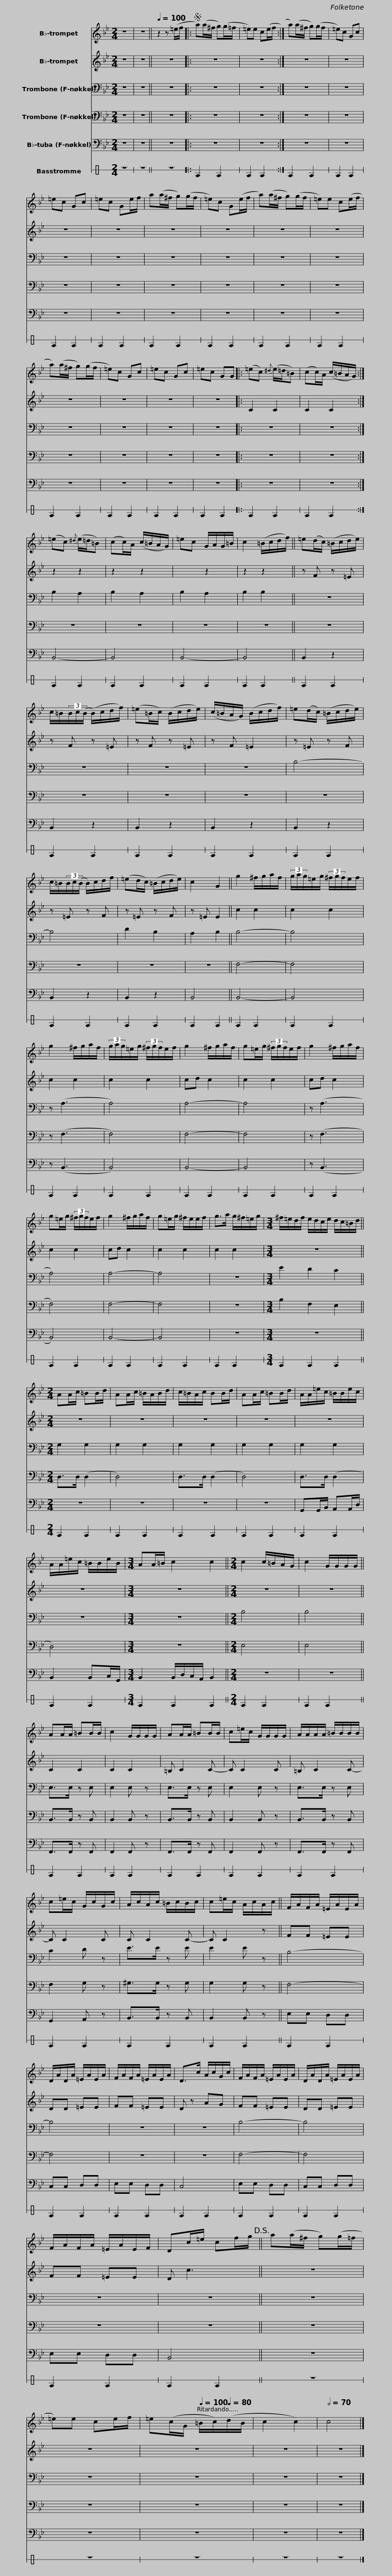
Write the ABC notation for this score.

X:1
%%score 1 2 3 4 5 6
L:1/8
M:2/4
I:linebreak $
K:Bb
V:1 treble transpose=-2
V:2 treble transpose=-2
V:3 bass
V:4 bass
V:5 bass
V:6 perc stafflines=1
K:none
V:1
[K:Bb] z4 | z4 ||[Q:1/4=100] z2 z (=e/f/ |:S a)(a/^f/ g)(g/=f/ | =e)e c(e/f/ :| %5
 a)(a/^f/ g)(g/f/ | =e)c Gc |$ =ec Gc | =ec Ge/f/ | a(a/^f/ g)(g/f/ | %10
 =e)c G(e/f/ | a)(a/^f/ g)(g/f/ | =e)e c(e/f/ | a)(a/^f/ g)(g/f/ |$ =e)c Gc | %15
 =ec Gc | =ec GG |: (=ec){^d} (e/=d/=B) | (cc/)A/ (c/=B/A/G/) :| (=ec){^d} (e/=d/=B) |$ %20
 (cc/)A/ (c/=B/A/G/) | =ec G/A/G/=B/ | c2 (=B/c/d/f/) || =e(d/c/) (=B/c/d/e/) | c/=B/(3B/c/(B/ (B/)c/d/f/) | %25
 (=e=B/c/) (B/c/d/e/) |$ (c/=B/A/G/) (B/c/d/f/) | =e(d/c/) (=B/c/d/e/) | c/=B/(3B/c/(B/ B/)c/d/f/ | (=ed/c/) (=B/c/d/e/) | %30
 c2 G2 || g2 ^f/g/a/f/ |$ (3g/a/g/=e/g/ (3^f/g/f/e/f/ | g2 ^f/g/a/f/ | (3g/a/g/=e/g/ (3^f/g/f/e/f/ | %35
 g2 ^f/g/a/f/ | g=e/g/ (3^f/g/f/e/f/ |$ g2 ^f/g/a/f/ | g=e/g/ (3^f/g/f/e/f/ | g2 ^f/g/a/f/ | %40
 g=e/g/ ^f/e/e/f/ | g>a g/^f/=e/g/ |$[M:3/4] ^f/=e/d/f/ e/d/c/e/ d/c/=B/d/ ||[M:2/4] AA/c/ =BB/d/ | AA/c/ =B/A/B/d/ | %45
 c/=B/A/c/ BB/d/ | AA/c/ =BB/d/ |$ A/A/=e/c/ =B/B/e/c/ | A/A/=e/c/ =B/B/e/B/ |[M:3/4] AA/=B/ c2 c2 || %50
[M:2/4] c2 c/=B/A/G/ | c2 G/G/G/G/ ||$ AA/A/ =BB/B/ | c2 G/G/G/G/ | AA/A/ =BB/B/ | %55
 c=e/c/ G/G/G/G/ | A/A/A/A/ =B/B/B/B/ | c=e/c/ G/c/G/c/ |$ A/c/A/c/ =B/c/B/c/ | c=e/c/ A/c/A/c/ || %60
 F/A/F/A/ =E/A/E/A/ | D/A/D/A/ =E/A/E/A/ | F/A/F/A/ =E/A/E/A/ |$ D>c A/c/G/c/ | F/A/F/A/ =E/A/E/A/ | %65
 D/A/D/A/ =E/A/E/A/ | F/A/F/A/ =E/A/E/F/ | Dc/=e/ cf/g/!D.S.! ||$ a(a/^f/ g)(g/=f/ | =e)e ce/f/ | %70
 =e(c/G/[Q:1/4=100] =B/c/)[Q:1/4=80](d/B/ | c2 c2) |[Q:1/2=70] c4 |] %73
V:2
[K:Bb] z4 | z4 || z4 |: z4 | z4 :| %5
 z4 | z4 |$ z4 | z4 | z4 | %10
 z4 | z4 | z4 | z4 |$ z4 | %15
 z4 | z4 |: C2 C2 | C2 C2 :| z2 z2 |$ %20
 z2 z2 | x2 z2 | z2 z2 || z F z =E | z F z =E | %25
 z F z =E |$ z F =E2 | z =E z F | z =E z F | z =E z F | %30
 z =E E2 || c2 c2 |$ c2 c2 | c2 c2 | c2 c2 | %35
 cd c2 | c2 c2 |$ cd c2 | c2 c2 | cd c2 | %40
 c2 c2 | c2 c2 |$[M:3/4] z6 ||[M:2/4] z4 | z4 | %45
 z4 | z4 |$ z4 | z4 |[M:3/4] z6 || %50
[M:2/4] z4 | z4 ||$ C2 C2 | C2 C2 | =B, C2 C- | %55
 C C2 C | =B, C2 C- | C C2 C |$ C C2 C- | C C2 z || %60
 FF =EE | DD =EE | FF =EE |$ D z AG | FF =EE | %65
 DD =EE | FF =EE | D c3 ||$ z4 | z4 | %70
 z4 | z4 | z4 |] %73
V:3
 z4 | z4 || z4 |: z4 | z4 :| %5
 z4 | z4 |$ z4 | z4 | z4 | %10
 z4 | z4 | z4 | z4 |$ z4 | %15
 z4 | z4 |: z4 | z4 :| B,2 A,2 |$ %20
 B,2 A,2 | B,2 A,2 | B,2 B,2 || z4 | z4 | %25
 z4 |$ z4 | B,4- | B,4 | D2 B,2 | %30
 A,2 B,2 || B,4- |$ B,4 | z (A,3 | A,4) | %35
 A,4- | A,4 |$ z (A,3 | A,4) | A,4- | %40
 A,4 | z4 |$[M:3/4] E2 D2 C2 ||[M:2/4] G,2 G,2 | G,2 G,2 | %45
 G,2 G,2 | G,2 G,2 |$ G,2 G,2 | z4 |[M:3/4] z6 || %50
[M:2/4] B,4 | B,4 ||$ E,>E, z E, | E,2 E, z | E,>E, z E, | %55
 E,2 E, z | E,>E, z E, | C2 D z |$ E>E z E | E2 E z || %60
 B,4- | B,4 | z4 |$ z4 | B,4- | %65
 B,4 | z4 | z4 ||$ z4 | z4 | %70
 z4 | z4 | z4 |] %73
V:4
 z4 | z4 || z4 |: z4 | z4 :| %5
 z4 | z4 |$ z4 | z4 | z4 | %10
 z4 | z4 | z4 | z4 |$ z4 | %15
 z4 | z4 |: z4 | z4 :| z4 |$ %20
 z4 | z4 | z4 || z4 | z4 | %25
 z4 |$ z4 | z4 | z4 | z4 | %30
 z4 || F,4- |$ F,4 | z (F,3 | F,4) | %35
 F,4- | F,4 |$ z (F,3 | F,4) | F,4- | %40
 F,4 | z4 |$[M:3/4] B,2 F,2 E,2 ||[M:2/4] D,>D, (D,2 | D,4) | %45
 D,>D, (D,2 | D,4) |$ D,>D, (D,2 | D,4) |[M:3/4] z6 || %50
[M:2/4] E,4 | E,4 ||$ B,,>B,, z B,, | B,,2 B,, z | B,,>B,, z B,, | %55
 B,,2 B,, z | B,,>B,, z B,, | F,2 G, z |$ ^G,>G, z G, | G,2 G, z || %60
 F,4- | F,4 | z4 |$ z4 | F,4- | %65
 F,4 | z4 | z4 ||$ z4 | z4 | %70
 z4 | z4 | z4 |] %73
V:5
 z4 | z4 || z4 |: z4 | z4 :| %5
 z4 | z4 |$ z4 | z4 | z4 | %10
 z4 | z4 | z4 | z4 |$ z4 | %15
 z4 | z4 |: z4 | z4 :| B,,4- |$ %20
 B,,4 | B,,4- | B,,4 || B,,2 z2 | B,,2 z2 | %25
 B,,2 z2 |$ B,,2 z2 | B,,2 z2 | B,,2 z2 | B,,2 z2 | %30
 B,,4 || B,,4- |$ B,,4 | z (B,,3 | B,,4) | %35
 B,,4- | B,,4 |$ z (B,,3 | B,,4) | B,,4- | %40
 B,,4 | z4 |$[M:3/4] z6 ||[M:2/4] z4 | z4 | %45
 z4 | z4 |$ G,,G,,/B,,/ A,,A,,/D,/ | B,,2 B,,C,/G,,/ |[M:3/4] B,,2 B,,/D,/C,/A,,/ B,,2 || %50
[M:2/4] z4 | z4 ||$ F,,>F,, z F,, | F,,2 F,, z | F,,>F,, z F,, | %55
 F,,2 F,, z | F,,>F,, z F,, | G,,2 A,, z |$ B,,>B,, z B,, | B,,2 B,, z || %60
 E,E, D,D, | C,C, D,D, | E,E, D,D, |$ C,4 | E,E, D,D, | %65
 C,C, D,D, | E,E, D,D, | B,,4 ||$ z4 | z4 | %70
 z4 | z4 | z4 |] %73
V:6
[K:C] z4 | z4 || z4 |: E2 E2 | E2 E2 :| %5
 E2 E2 | E2 E2 |$ E2 E2 | E2 E2 | E2 E2 | %10
 E2 E2 | E2 E2 | E2 E2 | E2 E2 |$ E2 E2 | %15
 E2 E2 | E2 E2 |: E2 E2 | E2 E2 :| E2 E2 |$ %20
 E2 E2 | E2 E2 | E2 E2 || E2 E2 | E2 E2 | %25
 E2 E2 |$ E2 E2 | E2 E2 | E2 E2 | E2 E2 | %30
 E2 E2 || E2 E2 |$ E2 E2 | E2 E2 | E2 E2 | %35
 E2 E2 | E2 E2 |$ E2 E2 | E2 E2 | E2 E2 | %40
 E2 E2 | E2 E2 |$[M:3/4] E2 E2 E2 ||[M:2/4] E2 E2 | E2 E2 | %45
 E2 E2 | E2 E2 |$ E2 E2 | E2 E2 |[M:3/4] E2 E2 E2 || %50
[M:2/4] E2 E2 | E2 E2 ||$ E2 E2 | E2 E2 | E2 E2 | %55
 E2 E2 | E2 E2 | E2 E2 |$ E2 E2 | E2 E2 || %60
 E2 E2 | E2 E2 | E2 E2 |$ E2 E2 | E2 E2 | %65
 E2 E2 | E2 E2 | E2 E2 ||$ z4 | z4 | %70
 z4 | z4 | z4 |] %73
